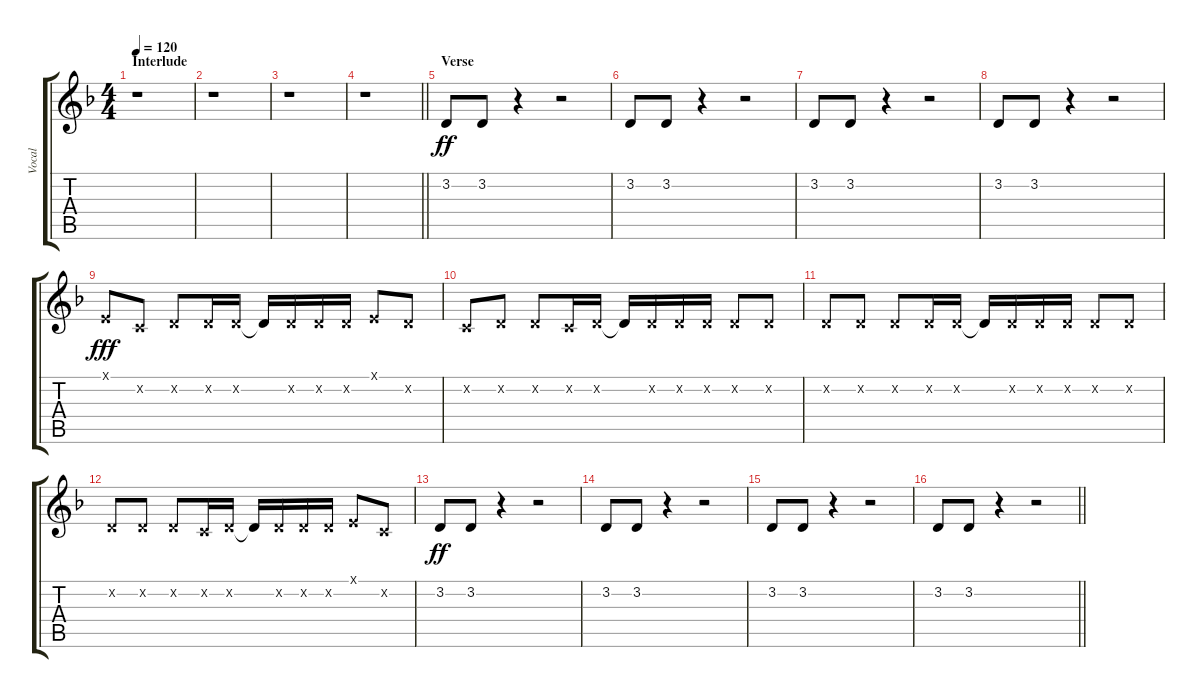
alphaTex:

\track ("Vocal" "Vocal") {instrument tenorsax}
\staff {score tabs}
\tuning (E4 B3 G3 D3 A2 E2) {hide}
\ts (4 4)
\section ("" "Interlude")
\tempo 120
\clef g2
\ks f
r.1{dy f} |
r.1 |
r.1 |
\barLineRight lightlight
r.1 |
\section ("" "Verse")
3.2.8{dy ff} 3.2.8 r.4 r.2 |
3.2.8 3.2.8 r.4 r.2 |
3.2.8 3.2.8 r.4 r.2 |
3.2.8 3.2.8 r.4 r.2 |
0.1{x}.8{dy fff volume 16} 1.2{x}.8 3.2{x}.8 3.2{x}.16 3.2{x}.16 3.2{t}.16 3.2{x}.16 3.2{x}.16 3.2{x}.16 0.1{x}.8 3.2{x}.8 |
1.2{x}.8 3.2{x}.8 3.2{x}.8 1.2{x}.16 3.2{x}.16 3.2{t}.16 3.2{x}.16 3.2{x}.16 3.2{x}.16 3.2{x}.8 3.2{x}.8 |
3.2{x}.8 3.2{x}.8 3.2{x}.8 3.2{x}.16 3.2{x}.16 3.2{t}.16 3.2{x}.16 3.2{x}.16 3.2{x}.16 3.2{x}.8 3.2{x}.8 |
3.2{x}.8 3.2{x}.8 3.2{x}.8 1.2{x}.16 3.2{x}.16 3.2{t}.16 3.2{x}.16 3.2{x}.16 3.2{x}.16 0.1{x}.8 1.2{x}.8 |
3.2.8{dy ff volume 14} 3.2.8 r.4 r.2 |
3.2.8 3.2.8 r.4 r.2 |
3.2.8 3.2.8 r.4 r.2 |
\barLineRight lightlight
3.2.8 3.2.8 r.4 r.2
